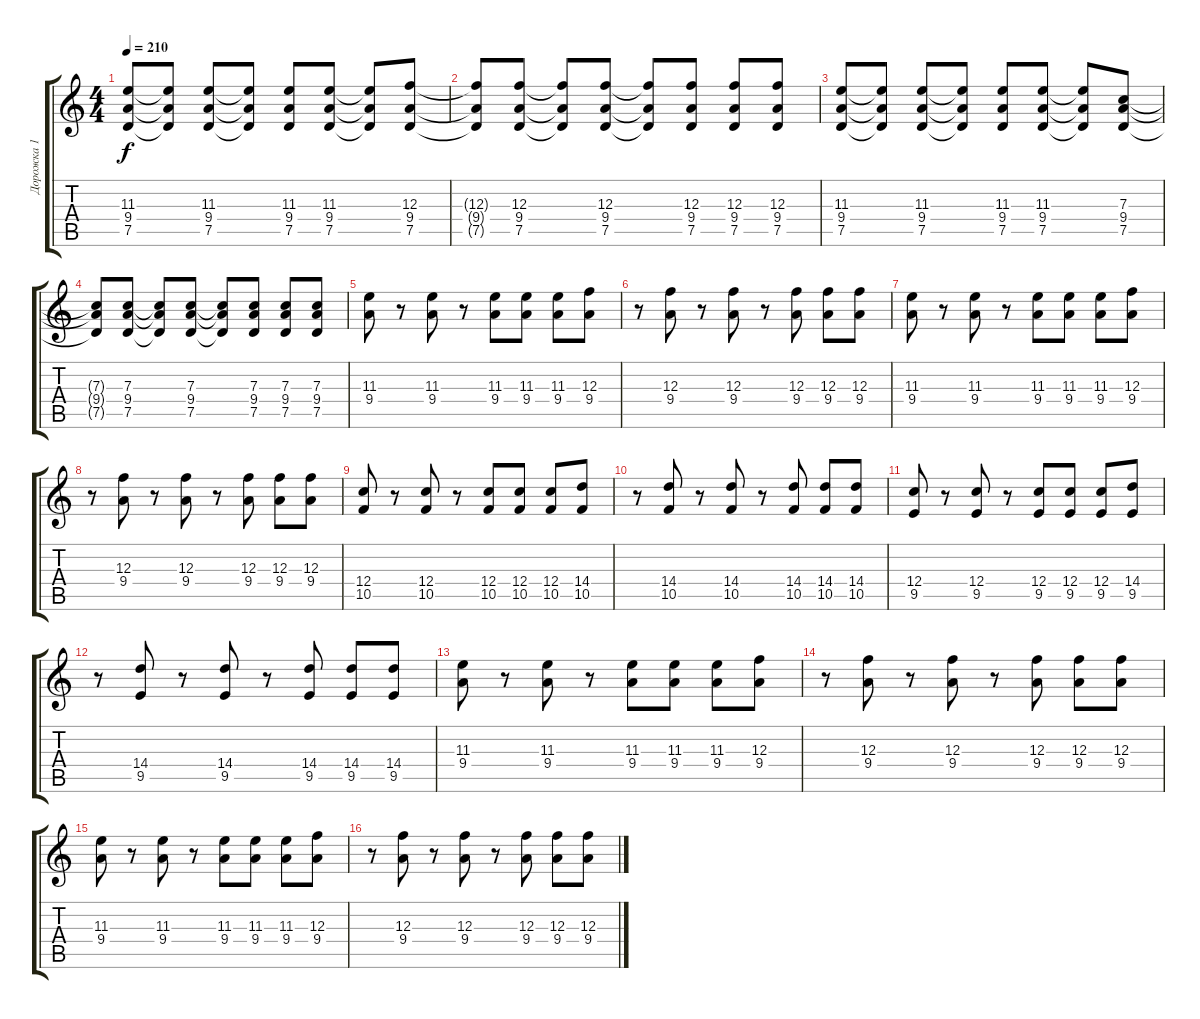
\track ("Дорожка 1" "Дорожка 1") {instrument overdrivenguitar}
\staff {score tabs}
\tuning (D4 A3 F3 C3 G2 C2) {hide}
\ts (4 4)
\tempo 210
\clef g2
\ks c
(11.3 9.4 7.5).8{dy f} (11.3{t} 9.4{t} 7.5{t}).8 (11.3 9.4 7.5).8 (11.3{t} 9.4{t} 7.5{t}).8 (11.3 9.4 7.5).8 (11.3 9.4 7.5).8 (11.3{t} 9.4{t} 7.5{t}).8 (12.3 9.4 7.5).8 |
(12.3{t} 9.4{t} 7.5{t}).8 (12.3 9.4 7.5).8 (12.3{t} 9.4{t} 7.5{t}).8 (12.3 9.4 7.5).8 (12.3{t} 9.4{t} 7.5{t}).8 (12.3 9.4 7.5).8 (12.3 9.4 7.5).8 (12.3 9.4 7.5).8 |
(11.3 9.4 7.5).8 (11.3{t} 9.4{t} 7.5{t}).8 (11.3 9.4 7.5).8 (11.3{t} 9.4{t} 7.5{t}).8 (11.3 9.4 7.5).8 (11.3 9.4 7.5).8 (11.3{t} 9.4{t} 7.5{t}).8 (7.3 9.4 7.5).8 |
(7.3{t} 9.4{t} 7.5{t}).8 (7.3 9.4 7.5).8 (7.3{t} 9.4{t} 7.5{t}).8 (7.3 9.4 7.5).8 (7.3{t} 9.4{t} 7.5{t}).8 (7.3 9.4 7.5).8 (7.3 9.4 7.5).8 (7.3 9.4 7.5).8 |
(11.3 9.4).8 r.8 (11.3 9.4).8 r.8 (11.3 9.4).8 (11.3 9.4).8 (11.3 9.4).8 (12.3 9.4).8 |
r.8 (12.3 9.4).8 r.8 (12.3 9.4).8 r.8 (12.3 9.4).8 (12.3 9.4).8 (12.3 9.4).8 |
(11.3 9.4).8 r.8 (11.3 9.4).8 r.8 (11.3 9.4).8 (11.3 9.4).8 (11.3 9.4).8 (12.3 9.4).8 |
r.8 (12.3 9.4).8 r.8 (12.3 9.4).8 r.8 (12.3 9.4).8 (12.3 9.4).8 (12.3 9.4).8 |
(12.4 10.5).8 r.8 (12.4 10.5).8 r.8 (12.4 10.5).8 (12.4 10.5).8 (12.4 10.5).8 (14.4 10.5).8 |
r.8 (14.4 10.5).8 r.8 (14.4 10.5).8 r.8 (14.4 10.5).8 (14.4 10.5).8 (14.4 10.5).8 |
(12.4 9.5).8 r.8 (12.4 9.5).8 r.8 (12.4 9.5).8 (12.4 9.5).8 (12.4 9.5).8 (14.4 9.5).8 |
r.8 (14.4 9.5).8 r.8 (14.4 9.5).8 r.8 (14.4 9.5).8 (14.4 9.5).8 (14.4 9.5).8 |
(11.3 9.4).8 r.8 (11.3 9.4).8 r.8 (11.3 9.4).8 (11.3 9.4).8 (11.3 9.4).8 (12.3 9.4).8 |
r.8 (12.3 9.4).8 r.8 (12.3 9.4).8 r.8 (12.3 9.4).8 (12.3 9.4).8 (12.3 9.4).8 |
(11.3 9.4).8 r.8 (11.3 9.4).8 r.8 (11.3 9.4).8 (11.3 9.4).8 (11.3 9.4).8 (12.3 9.4).8 |
r.8 (12.3 9.4).8 r.8 (12.3 9.4).8 r.8 (12.3 9.4).8 (12.3 9.4).8 (12.3 9.4).8
